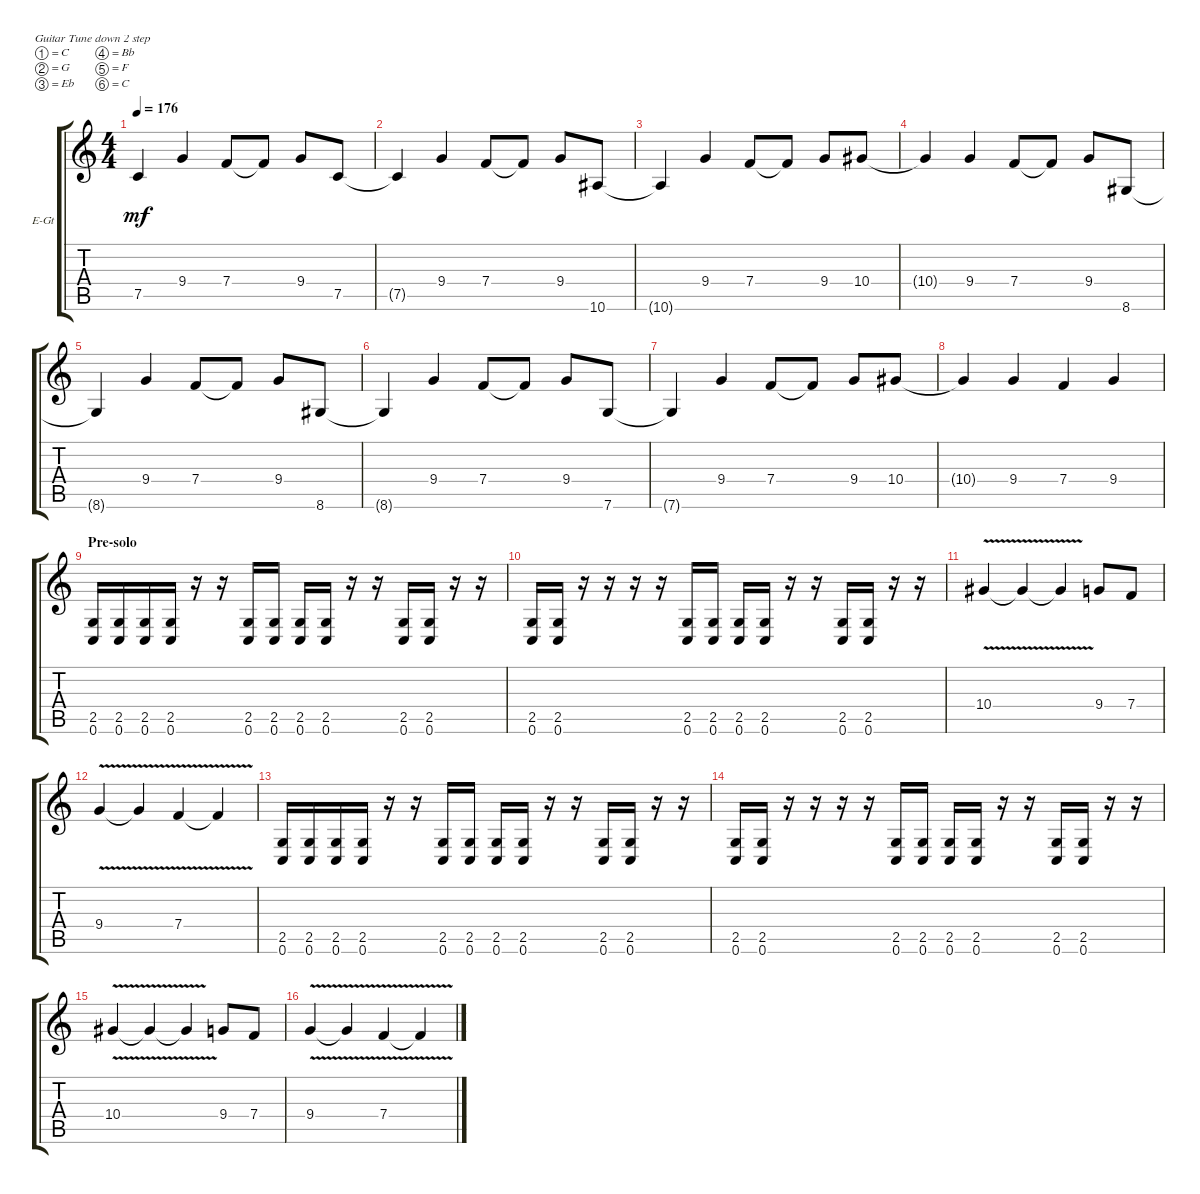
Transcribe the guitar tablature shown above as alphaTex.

\bracketExtendMode groupsimilarinstruments
\firstSystemTrackNameOrientation horizontal
\otherSystemsTrackNameOrientation horizontal
\track ("Guitar 2" "E-Gt") {instrument distortionguitar}
\staff {score tabs}
\tuning (C4 G3 Eb3 Bb2 F2 C2)
\ts (4 4)
\tempo 176
\clef g2
\ks c
7.5.4{dy mf} 9.4.4 7.4.8 7.4{t}.8 9.4.8 7.5.8 |
7.5{t}.4 9.4.4 7.4.8 7.4{t}.8 9.4.8 10.6.8 |
10.6{t}.4 9.4.4 7.4.8 7.4{t}.8 9.4.8 10.4.8 |
10.4{t}.4 9.4.4 7.4.8 7.4{t}.8 9.4.8 8.6.8 |
8.6{t}.4 9.4.4 7.4.8 7.4{t}.8 9.4.8 8.6.8 |
8.6{t}.4 9.4.4 7.4.8 7.4{t}.8 9.4.8 7.6.8 |
7.6{t}.4 9.4.4 7.4.8 7.4{t}.8 9.4.8 10.4.8 |
10.4{t}.4 9.4.4 7.4.4 9.4.4 |
\section ("" "Pre-solo")
(0.6 2.5).16 (0.6 2.5).16 (0.6 2.5).16 (0.6 2.5).16 r.16 r.16 (0.6 2.5).16 (0.6 2.5).16 (0.6 2.5).16 (0.6 2.5).16 r.16 r.16 (0.6 2.5).16 (0.6 2.5).16 r.16 r.16 |
(0.6 2.5).16 (0.6 2.5).16 r.16 r.16 r.16 r.16 (0.6 2.5).16 (0.6 2.5).16 (0.6 2.5).16 (0.6 2.5).16 r.16 r.16 (0.6 2.5).16 (0.6 2.5).16 r.16 r.16 |
10.4{v}.4 10.4{v t}.4 10.4{t}.4 9.4.8 7.4.8 |
9.4{v}.4 9.4{t}.4 7.4{v}.4 7.4{t}.4 |
(0.6 2.5).16 (0.6 2.5).16 (0.6 2.5).16 (0.6 2.5).16 r.16 r.16 (0.6 2.5).16 (0.6 2.5).16 (0.6 2.5).16 (0.6 2.5).16 r.16 r.16 (0.6 2.5).16 (0.6 2.5).16 r.16 r.16 |
(0.6 2.5).16 (0.6 2.5).16 r.16 r.16 r.16 r.16 (0.6 2.5).16 (0.6 2.5).16 (0.6 2.5).16 (0.6 2.5).16 r.16 r.16 (0.6 2.5).16 (0.6 2.5).16 r.16 r.16 |
10.4{v}.4 10.4{v t}.4 10.4{t}.4 9.4.8 7.4.8 |
9.4{v}.4 9.4{t}.4 7.4{v}.4 7.4{t}.4
